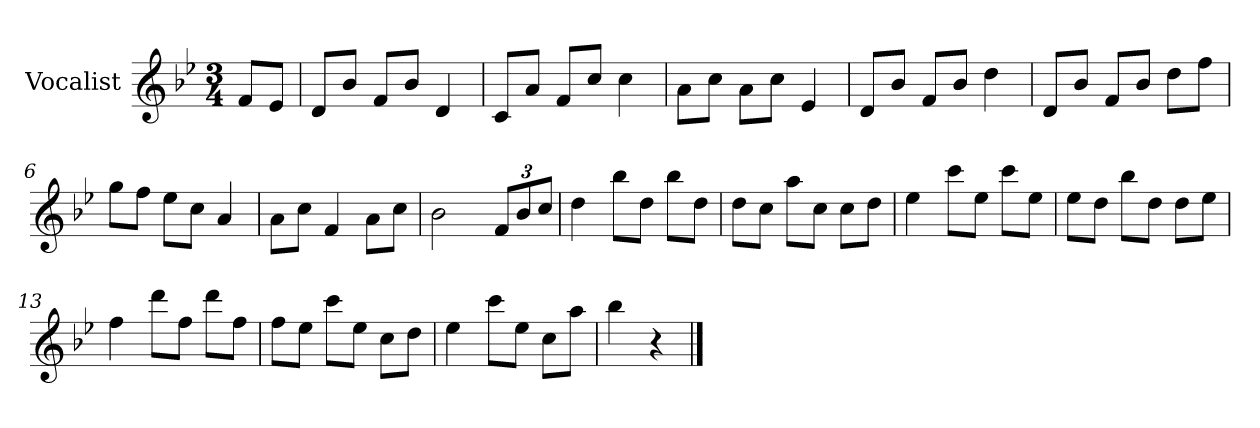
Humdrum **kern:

**kern
*part1
*staff1
*I"Vocalist
*k[b-e-]
*B-:
*M3/4
=
8fL
8e-J
=1
8dL
8b-J
8fL
8b-J
4d
=2
8cL
8aJ
8fL
8ccJ
4cc
=3
8aL
8ccJ
8aL
8ccJ
4e-
=4
8dL
8b-J
8fL
8b-J
4dd
=5
8dL
8b-J
8fL
8b-J
8ddL
8ffJ
=6
8ggL
8ffJ
8ee-L
8ccJ
4a
=7
8aL
8ccJ
4f
8aL
8ccJ
=8
2b-
12fL
12b-
12ccJ
=9
4dd
8bb-L
8ddJ
8bb-L
8ddJ
=10
8ddL
8ccJ
8aaL
8ccJ
8ccL
8ddJ
=11
4ee-
8cccL
8ee-J
8cccL
8ee-J
=12
8ee-L
8ddJ
8bb-L
8ddJ
8ddL
8ee-J
=13
4ff
8dddL
8ffJ
8dddL
8ffJ
=14
8ffL
8ee-J
8cccL
8ee-J
8ccL
8ddJ
=15
4ee-
8cccL
8ee-J
8ccL
8aaJ
=16
4bb-
4r
==
*-
